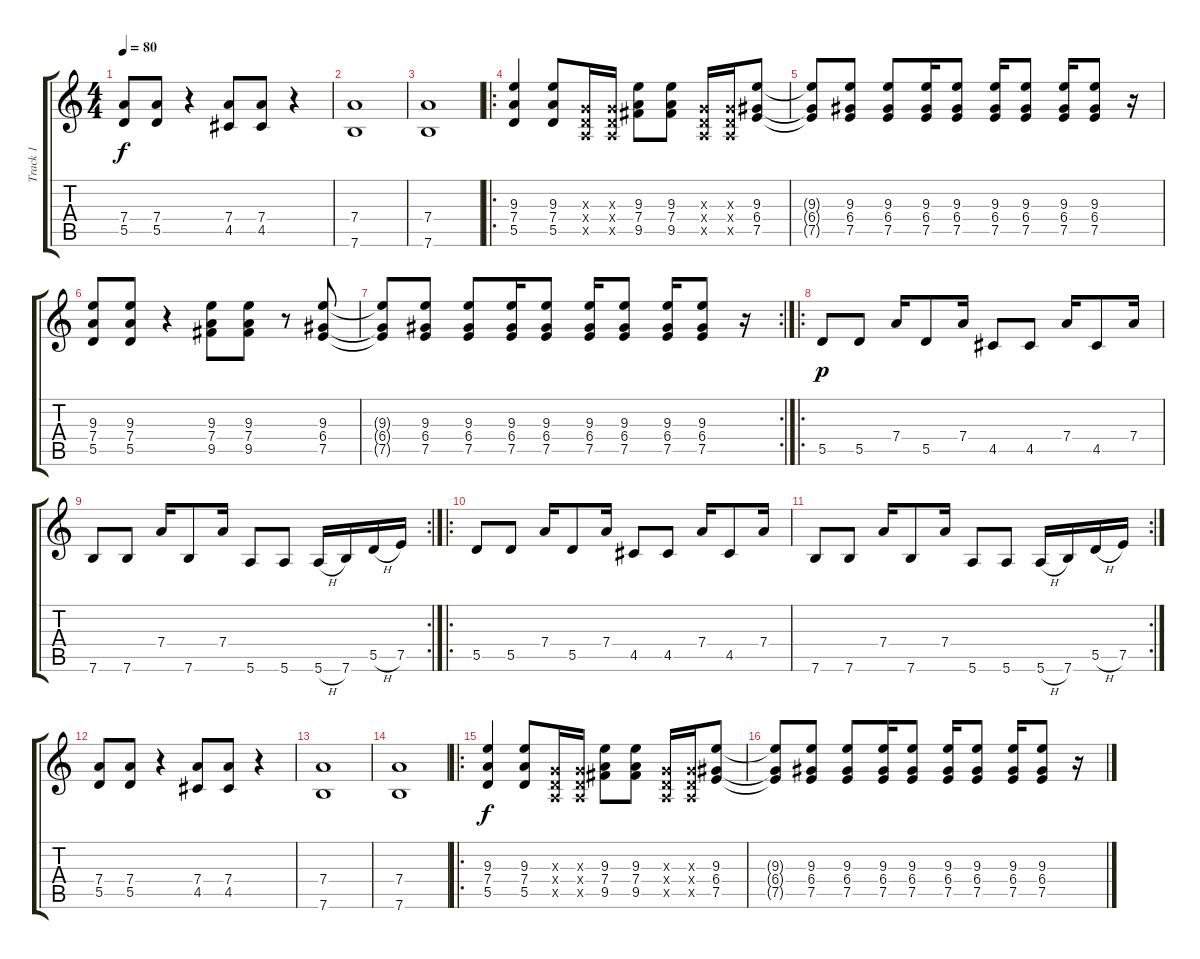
\track ("Track 1" "Track 1") {instrument acousticguitarsteel}
\staff {score tabs}
\tuning (E4 B3 G3 D3 A2 E2) {hide}
\ts (4 4)
\tempo 80
\clef g2
\ks c
(7.4 5.5).8{dy f} (7.4 5.5).8 r.4 (7.4 4.5).8 (7.4 4.5).8 r.4 |
(7.4 7.6).1 |
(7.4 7.6).1 |
\ro
(9.3 7.4 5.5).4 (9.3 7.4 5.5).8 (0.3{x} 0.4{x} 0.5{x}).16 (0.3{x} 0.4{x} 0.5{x}).16 (9.3 7.4 9.5).8 (9.3 7.4 9.5).8 (0.3{x} 0.4{x} 0.5{x}).16 (0.3{x} 0.4{x} 0.5{x}).16 (9.3 6.4 7.5).8 |
(9.3{t} 6.4{t} 7.5{t}).8 (9.3 6.4 7.5).8 (9.3 6.4 7.5).8 (9.3 6.4 7.5).16 (9.3 6.4 7.5).8 (9.3 6.4 7.5).16 (9.3 6.4 7.5).8 (9.3 6.4 7.5).16 (9.3 6.4 7.5).8 r.16 |
(9.3 7.4 5.5).8 (9.3 7.4 5.5).8 r.4 (9.3 7.4 9.5).8 (9.3 7.4 9.5).8 r.8 (9.3 6.4 7.5).8 |
\rc 2
(9.3{t} 6.4{t} 7.5{t}).8 (9.3 6.4 7.5).8 (9.3 6.4 7.5).8 (9.3 6.4 7.5).16 (9.3 6.4 7.5).8 (9.3 6.4 7.5).16 (9.3 6.4 7.5).8 (9.3 6.4 7.5).16 (9.3 6.4 7.5).8 r.16 |
\ro
5.5.8{dy p} 5.5.8 7.4.16 5.5.8 7.4.16 4.5.8 4.5.8 7.4.16 4.5.8 7.4.16 |
\rc 2
7.6.8 7.6.8 7.4.16 7.6.8 7.4.16 5.6.8 5.6.8 5.6{h}.16 7.6.16 5.5{h}.16 7.5.16 |
\ro
5.5.8 5.5.8 7.4.16 5.5.8 7.4.16 4.5.8 4.5.8 7.4.16 4.5.8 7.4.16 |
\rc 2
7.6.8 7.6.8 7.4.16 7.6.8 7.4.16 5.6.8 5.6.8 5.6{h}.16 7.6.16 5.5{h}.16 7.5.16 |
(7.4 5.5).8 (7.4 5.5).8 r.4 (7.4 4.5).8 (7.4 4.5).8 r.4 |
(7.4 7.6).1 |
(7.4 7.6).1 |
\ro
(9.3 7.4 5.5).4{dy f} (9.3 7.4 5.5).8 (0.3{x} 0.4{x} 0.5{x}).16 (0.3{x} 0.4{x} 0.5{x}).16 (9.3 7.4 9.5).8 (9.3 7.4 9.5).8 (0.3{x} 0.4{x} 0.5{x}).16 (0.3{x} 0.4{x} 0.5{x}).16 (9.3 6.4 7.5).8 |
(9.3{t} 6.4{t} 7.5{t}).8 (9.3 6.4 7.5).8 (9.3 6.4 7.5).8 (9.3 6.4 7.5).16 (9.3 6.4 7.5).8 (9.3 6.4 7.5).16 (9.3 6.4 7.5).8 (9.3 6.4 7.5).16 (9.3 6.4 7.5).8 r.16
